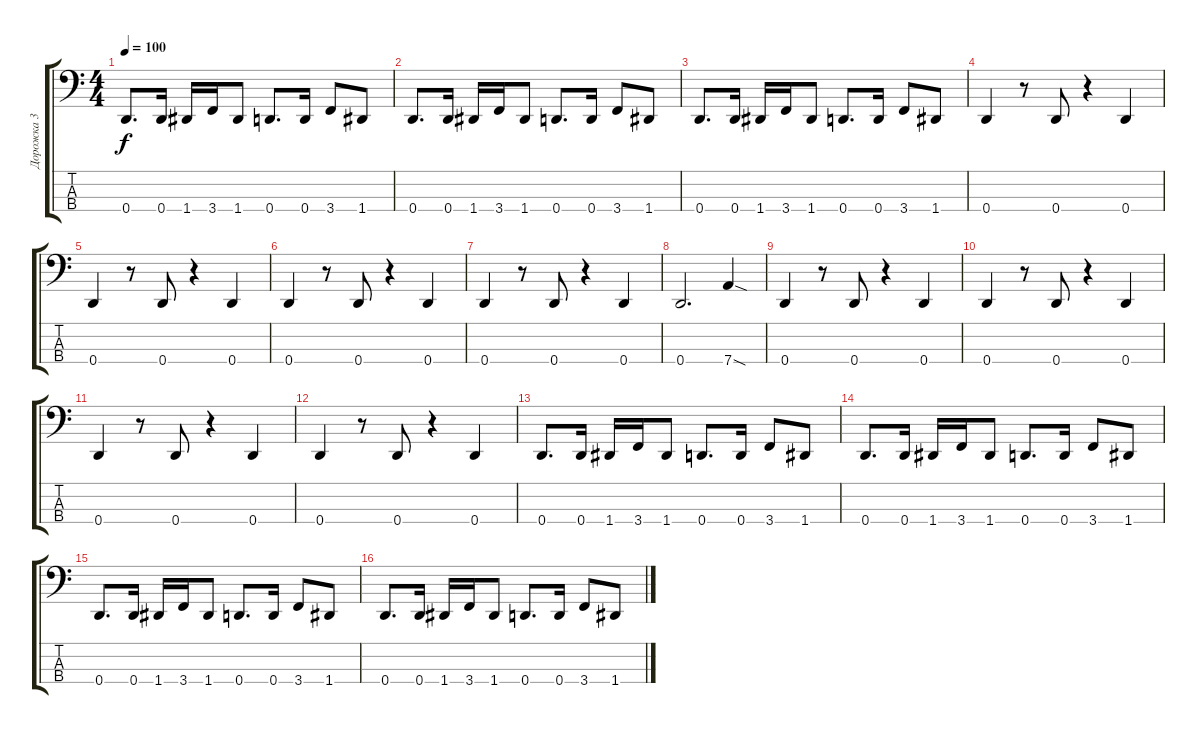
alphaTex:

\track ("Дорожка 3" "Дорожка 3") {instrument electricbasspick}
\staff {score tabs}
\tuning (G2 D2 A1 D1) {hide}
\ts (4 4)
\tempo 100
\clef f4
\ks c
0.4.8{d dy f} 0.4.16 1.4.16 3.4.16 1.4.8 0.4.8{d} 0.4.16 3.4.8 1.4.8 |
0.4.8{d} 0.4.16 1.4.16 3.4.16 1.4.8 0.4.8{d} 0.4.16 3.4.8 1.4.8 |
0.4.8{d} 0.4.16 1.4.16 3.4.16 1.4.8 0.4.8{d} 0.4.16 3.4.8 1.4.8 |
0.4.4 r.8 0.4.8 r.4 0.4.4 |
0.4.4 r.8 0.4.8 r.4 0.4.4 |
0.4.4 r.8 0.4.8 r.4 0.4.4 |
0.4.4 r.8 0.4.8 r.4 0.4.4 |
0.4.2{d} 7.4{sod}.4 |
0.4.4 r.8 0.4.8 r.4 0.4.4 |
0.4.4 r.8 0.4.8 r.4 0.4.4 |
0.4.4 r.8 0.4.8 r.4 0.4.4 |
0.4.4 r.8 0.4.8 r.4 0.4.4 |
0.4.8{d} 0.4.16 1.4.16 3.4.16 1.4.8 0.4.8{d} 0.4.16 3.4.8 1.4.8 |
0.4.8{d} 0.4.16 1.4.16 3.4.16 1.4.8 0.4.8{d} 0.4.16 3.4.8 1.4.8 |
0.4.8{d} 0.4.16 1.4.16 3.4.16 1.4.8 0.4.8{d} 0.4.16 3.4.8 1.4.8 |
0.4.8{d} 0.4.16 1.4.16 3.4.16 1.4.8 0.4.8{d} 0.4.16 3.4.8 1.4.8
